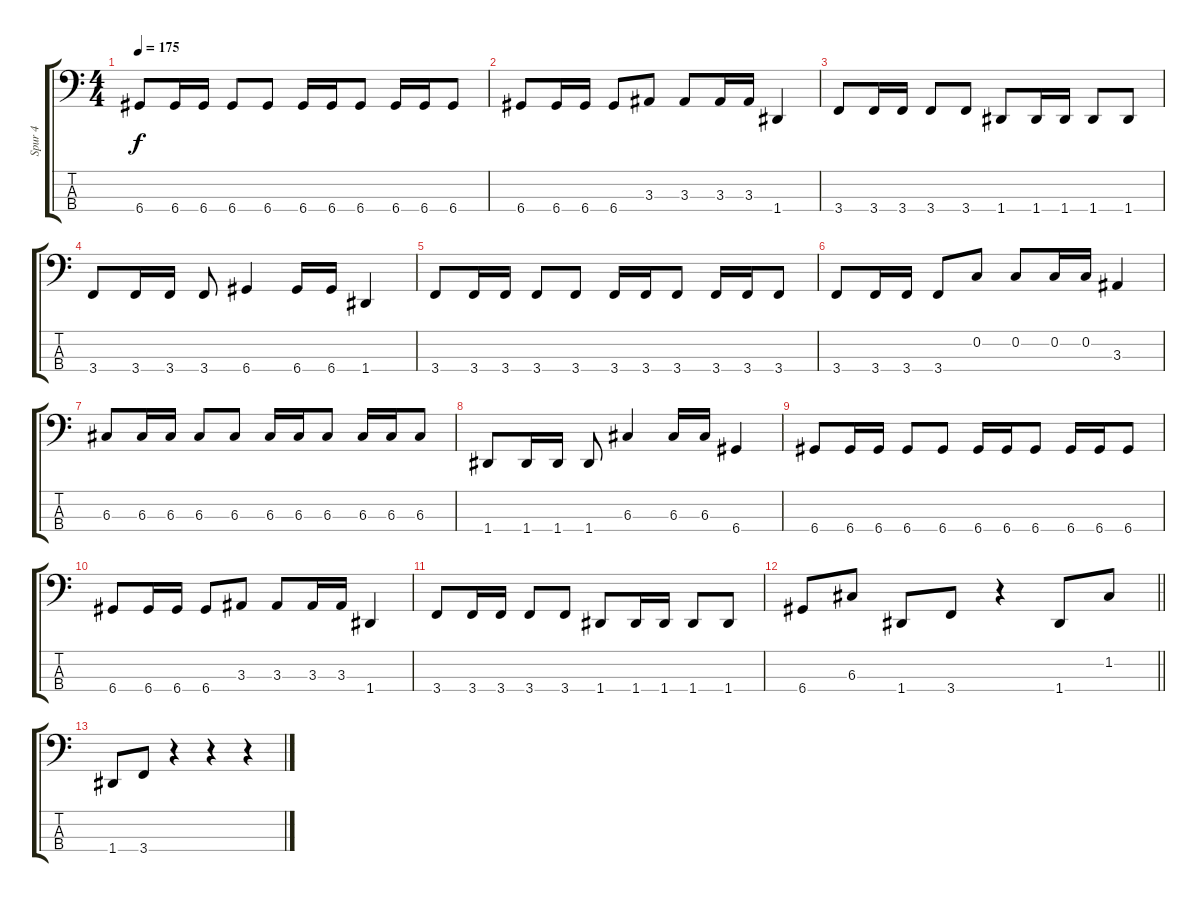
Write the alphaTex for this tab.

\track ("Spur 4" "Spur 4") {instrument electricbasspick}
\staff {score tabs}
\tuning (F2 C2 G1 D1) {hide}
\ts (4 4)
\tempo 175
\clef f4
\ks c
6.4.8{dy f} 6.4.16 6.4.16 6.4.8 6.4.8 6.4.16 6.4.16 6.4.8 6.4.16 6.4.16 6.4.8 |
6.4.8 6.4.16 6.4.16 6.4.8 3.3.8 3.3.8 3.3.16 3.3.16 1.4.4 |
3.4.8 3.4.16 3.4.16 3.4.8 3.4.8 1.4.8 1.4.16 1.4.16 1.4.8 1.4.8 |
3.4.8 3.4.16 3.4.16 3.4.8 6.4.4 6.4.16 6.4.16 1.4.4 |
3.4.8 3.4.16 3.4.16 3.4.8 3.4.8 3.4.16 3.4.16 3.4.8 3.4.16 3.4.16 3.4.8 |
3.4.8 3.4.16 3.4.16 3.4.8 0.2.8 0.2.8 0.2.16 0.2.16 3.3.4 |
6.3.8 6.3.16 6.3.16 6.3.8 6.3.8 6.3.16 6.3.16 6.3.8 6.3.16 6.3.16 6.3.8 |
1.4.8 1.4.16 1.4.16 1.4.8 6.3.4 6.3.16 6.3.16 6.4.4 |
6.4.8 6.4.16 6.4.16 6.4.8 6.4.8 6.4.16 6.4.16 6.4.8 6.4.16 6.4.16 6.4.8 |
6.4.8 6.4.16 6.4.16 6.4.8 3.3.8 3.3.8 3.3.16 3.3.16 1.4.4 |
3.4.8 3.4.16 3.4.16 3.4.8 3.4.8 1.4.8 1.4.16 1.4.16 1.4.8 1.4.8 |
\barLineRight lightlight
6.4.8 6.3.8 1.4.8 3.4.8 r.4 1.4.8 1.2.8 |
1.4.8 3.4.8 r.4 r.4 r.4
